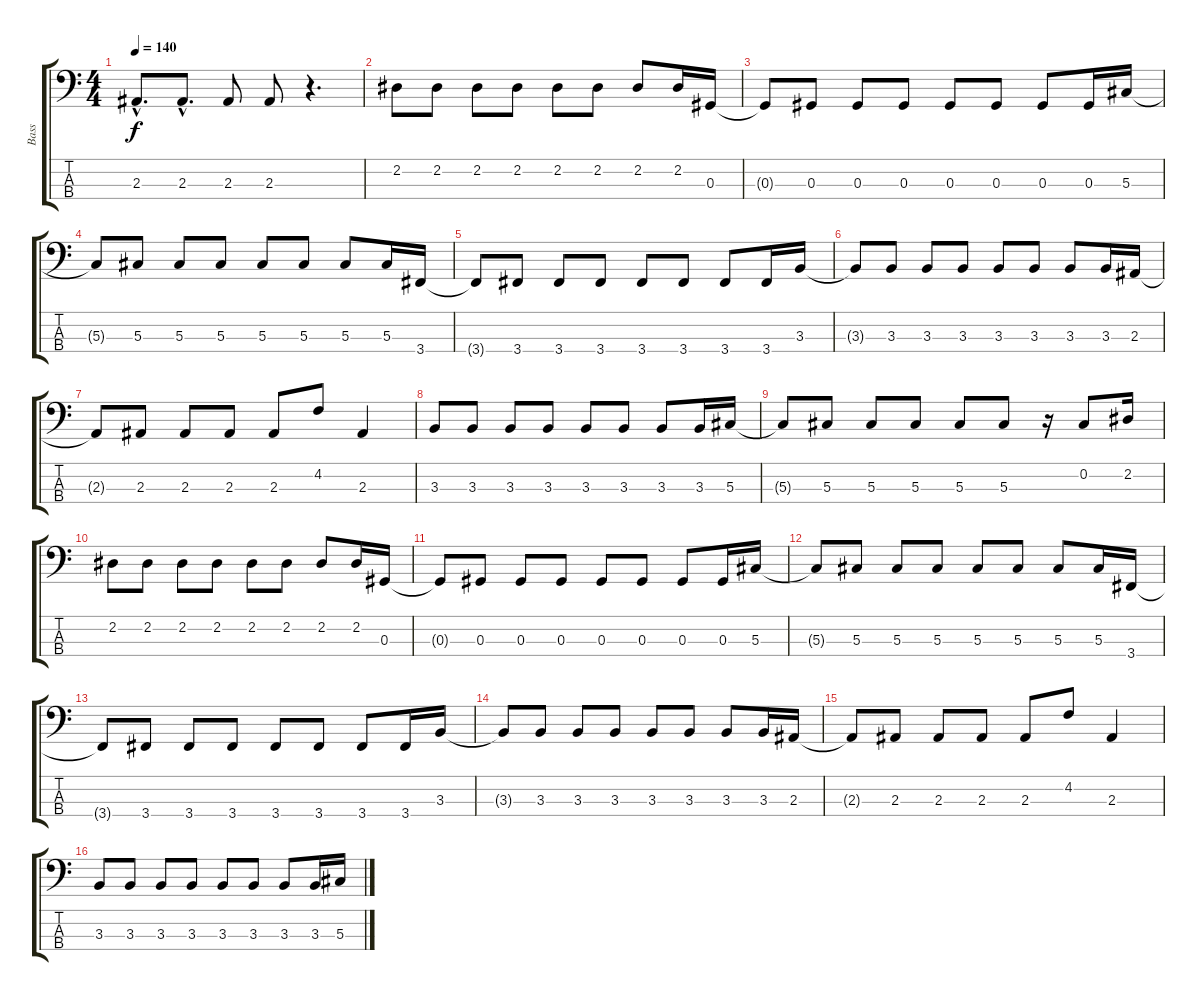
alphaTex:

\track ("Bass" "Bass") {instrument electricbasspick}
\staff {score tabs}
\tuning (Gb2 Db2 Ab1 Eb1) {hide}
\ts (4 4)
\tempo 140
\clef f4
\ks c
2.3{hac}.8{d dy f} 2.3{hac}.8{d} 2.3.8 2.3.8 r.4{d} |
2.2.8 2.2.8 2.2.8 2.2.8 2.2.8 2.2.8 2.2.8 2.2.16 0.3.16 |
0.3{t}.8 0.3.8 0.3.8 0.3.8 0.3.8 0.3.8 0.3.8 0.3.16 5.3.16 |
5.3{t}.8 5.3.8 5.3.8 5.3.8 5.3.8 5.3.8 5.3.8 5.3.16 3.4.16 |
3.4{t}.8 3.4.8 3.4.8 3.4.8 3.4.8 3.4.8 3.4.8 3.4.16 3.3.16 |
3.3{t}.8 3.3.8 3.3.8 3.3.8 3.3.8 3.3.8 3.3.8 3.3.16 2.3.16 |
2.3{t}.8 2.3.8 2.3.8 2.3.8 2.3.8 4.2.8 2.3.4 |
3.3.8 3.3.8 3.3.8 3.3.8 3.3.8 3.3.8 3.3.8 3.3.16 5.3.16 |
5.3{t}.8 5.3.8 5.3.8 5.3.8 5.3.8 5.3.8 r.16 0.2.8 2.2.16 |
2.2.8 2.2.8 2.2.8 2.2.8 2.2.8 2.2.8 2.2.8 2.2.16 0.3.16 |
0.3{t}.8 0.3.8 0.3.8 0.3.8 0.3.8 0.3.8 0.3.8 0.3.16 5.3.16 |
5.3{t}.8 5.3.8 5.3.8 5.3.8 5.3.8 5.3.8 5.3.8 5.3.16 3.4.16 |
3.4{t}.8 3.4.8 3.4.8 3.4.8 3.4.8 3.4.8 3.4.8 3.4.16 3.3.16 |
3.3{t}.8 3.3.8 3.3.8 3.3.8 3.3.8 3.3.8 3.3.8 3.3.16 2.3.16 |
2.3{t}.8 2.3.8 2.3.8 2.3.8 2.3.8 4.2.8 2.3.4 |
3.3.8 3.3.8 3.3.8 3.3.8 3.3.8 3.3.8 3.3.8 3.3.16 5.3.16
